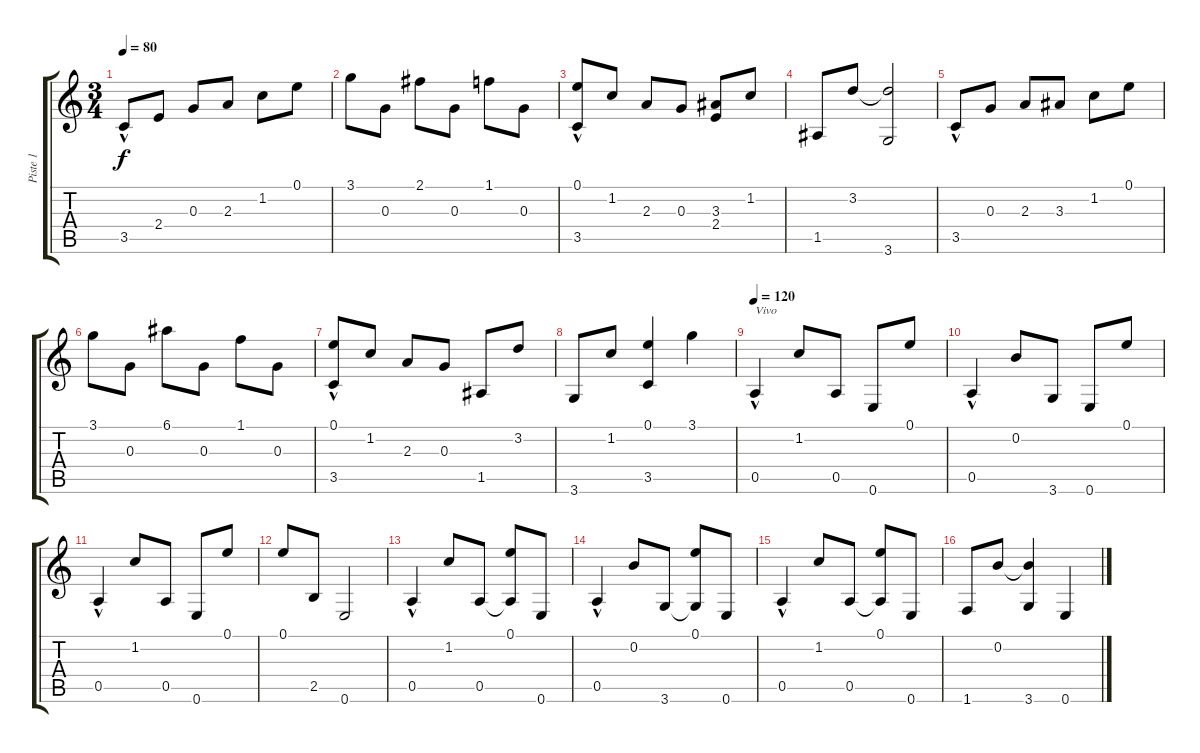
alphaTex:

\track ("Piste 1" "Piste 1") {instrument acousticguitarnylon}
\staff {score tabs}
\tuning (E4 B3 G3 D3 A2 E2) {hide}
\ts (3 4)
\tempo 80
\clef g2
\ks c
3.5{hac}.8{dy f} 2.4.8 0.3.8 2.3.8 1.2.8 0.1.8 |
3.1.8 0.3.8 2.1.8 0.3.8 1.1.8 0.3.8 |
(0.1{hac} 3.5).8 1.2.8 2.3.8 0.3.8 (3.3 2.4).8 1.2.8 |
1.5.8 3.2.8 (3.2{t} 3.6).2 |
3.5{hac}.8 0.3.8 2.3.8 3.3.8 1.2.8 0.1.8 |
3.1.8 0.3.8 6.1.8 0.3.8 1.1.8 0.3.8 |
(0.1{hac} 3.5).8 1.2.8 2.3.8 0.3.8 1.5.8 3.2.8 |
3.6.8 1.2.8 (0.1 3.5).4 3.1.4 |
\tempo 120
0.5{hac}.4{txt "Vivo"} 1.2.8 0.5.8 0.6.8 0.1.8 |
0.5{hac}.4 0.2.8 3.6.8 0.6.8 0.1.8 |
0.5{hac}.4 1.2.8 0.5.8 0.6.8 0.1.8 |
0.1.8 2.5.8 0.6.2 |
0.5{hac}.4 1.2.8 0.5.8 (0.1 0.5{t}).8 0.6.8 |
0.5{hac}.4 0.2.8 3.6.8 (0.1 3.6{t}).8 0.6.8 |
0.5{hac}.4 1.2.8 0.5.8 (0.1 0.5{t}).8 0.6.8 |
1.6.8 0.2.8 (0.2{t} 3.6).4 0.6.4
